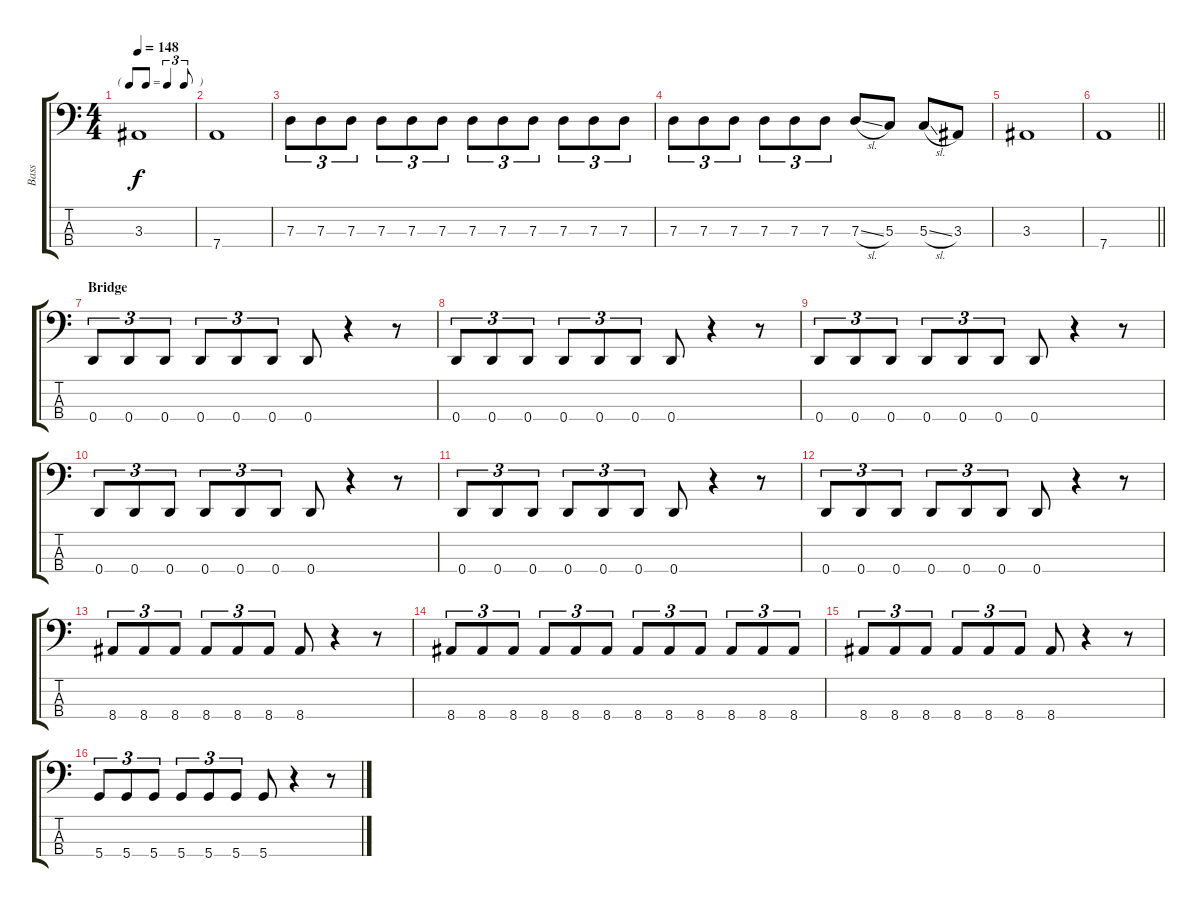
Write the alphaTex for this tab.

\track ("Bass" "Bass") {instrument electricbassfinger}
\staff {score tabs}
\tuning (F2 C2 G1 D1) {hide}
\ts (4 4)
\tf triplet8th
\tempo 148
\clef f4
\ks c
3.3.1{dy f} |
7.4.1 |
7.3.8{tu (3 2)} 7.3.8{tu (3 2)} 7.3.8{tu (3 2)} 7.3.8{tu (3 2)} 7.3.8{tu (3 2)} 7.3.8{tu (3 2)} 7.3.8{tu (3 2)} 7.3.8{tu (3 2)} 7.3.8{tu (3 2)} 7.3.8{tu (3 2)} 7.3.8{tu (3 2)} 7.3.8{tu (3 2)} |
7.3.8{tu (3 2)} 7.3.8{tu (3 2)} 7.3.8{tu (3 2)} 7.3.8{tu (3 2)} 7.3.8{tu (3 2)} 7.3.8{tu (3 2)} 7.3{sl}.8 5.3.8 5.3{sl}.8 3.3.8 |
3.3.1 |
\barLineRight lightlight
7.4.1 |
\section ("" "Bridge")
0.4.8{tu (3 2)} 0.4.8{tu (3 2)} 0.4.8{tu (3 2)} 0.4.8{tu (3 2)} 0.4.8{tu (3 2)} 0.4.8{tu (3 2)} 0.4.8 r.4 r.8 |
0.4.8{tu (3 2)} 0.4.8{tu (3 2)} 0.4.8{tu (3 2)} 0.4.8{tu (3 2)} 0.4.8{tu (3 2)} 0.4.8{tu (3 2)} 0.4.8 r.4 r.8 |
0.4.8{tu (3 2)} 0.4.8{tu (3 2)} 0.4.8{tu (3 2)} 0.4.8{tu (3 2)} 0.4.8{tu (3 2)} 0.4.8{tu (3 2)} 0.4.8 r.4 r.8 |
0.4.8{tu (3 2)} 0.4.8{tu (3 2)} 0.4.8{tu (3 2)} 0.4.8{tu (3 2)} 0.4.8{tu (3 2)} 0.4.8{tu (3 2)} 0.4.8 r.4 r.8 |
0.4.8{tu (3 2)} 0.4.8{tu (3 2)} 0.4.8{tu (3 2)} 0.4.8{tu (3 2)} 0.4.8{tu (3 2)} 0.4.8{tu (3 2)} 0.4.8 r.4 r.8 |
0.4.8{tu (3 2)} 0.4.8{tu (3 2)} 0.4.8{tu (3 2)} 0.4.8{tu (3 2)} 0.4.8{tu (3 2)} 0.4.8{tu (3 2)} 0.4.8 r.4 r.8 |
8.4.8{tu (3 2)} 8.4.8{tu (3 2)} 8.4.8{tu (3 2)} 8.4.8{tu (3 2)} 8.4.8{tu (3 2)} 8.4.8{tu (3 2)} 8.4.8 r.4 r.8 |
8.4.8{tu (3 2)} 8.4.8{tu (3 2)} 8.4.8{tu (3 2)} 8.4.8{tu (3 2)} 8.4.8{tu (3 2)} 8.4.8{tu (3 2)} 8.4.8{tu (3 2)} 8.4.8{tu (3 2)} 8.4.8{tu (3 2)} 8.4.8{tu (3 2)} 8.4.8{tu (3 2)} 8.4.8{tu (3 2)} |
8.4.8{tu (3 2)} 8.4.8{tu (3 2)} 8.4.8{tu (3 2)} 8.4.8{tu (3 2)} 8.4.8{tu (3 2)} 8.4.8{tu (3 2)} 8.4.8 r.4 r.8 |
5.4.8{tu (3 2)} 5.4.8{tu (3 2)} 5.4.8{tu (3 2)} 5.4.8{tu (3 2)} 5.4.8{tu (3 2)} 5.4.8{tu (3 2)} 5.4.8 r.4 r.8
